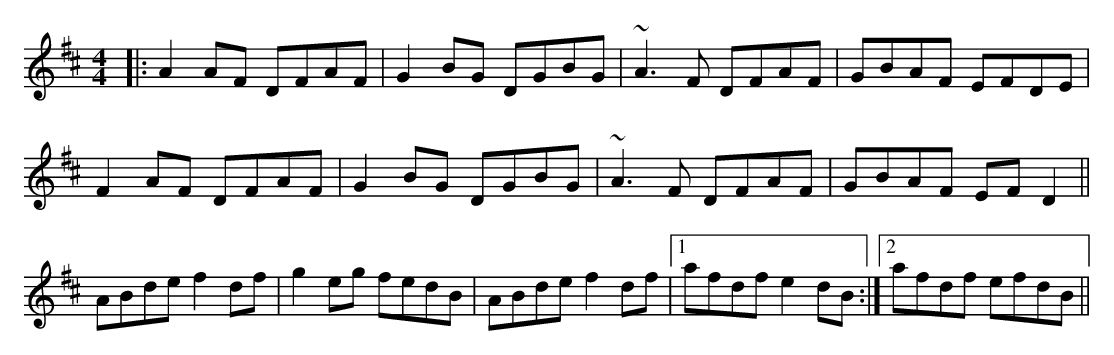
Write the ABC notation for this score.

X:1
M:4/4
K:D
|:A2AF DFAF|G2BG DGBG|~A3F DFAF|GBAF EFDE|
F2AF DFAF|G2BG DGBG|~A3F DFAF|GBAF EFD2||
ABde f2df|g2eg fedB|ABde f2df|1 afdf e2dB:|2 afdf efdB||
